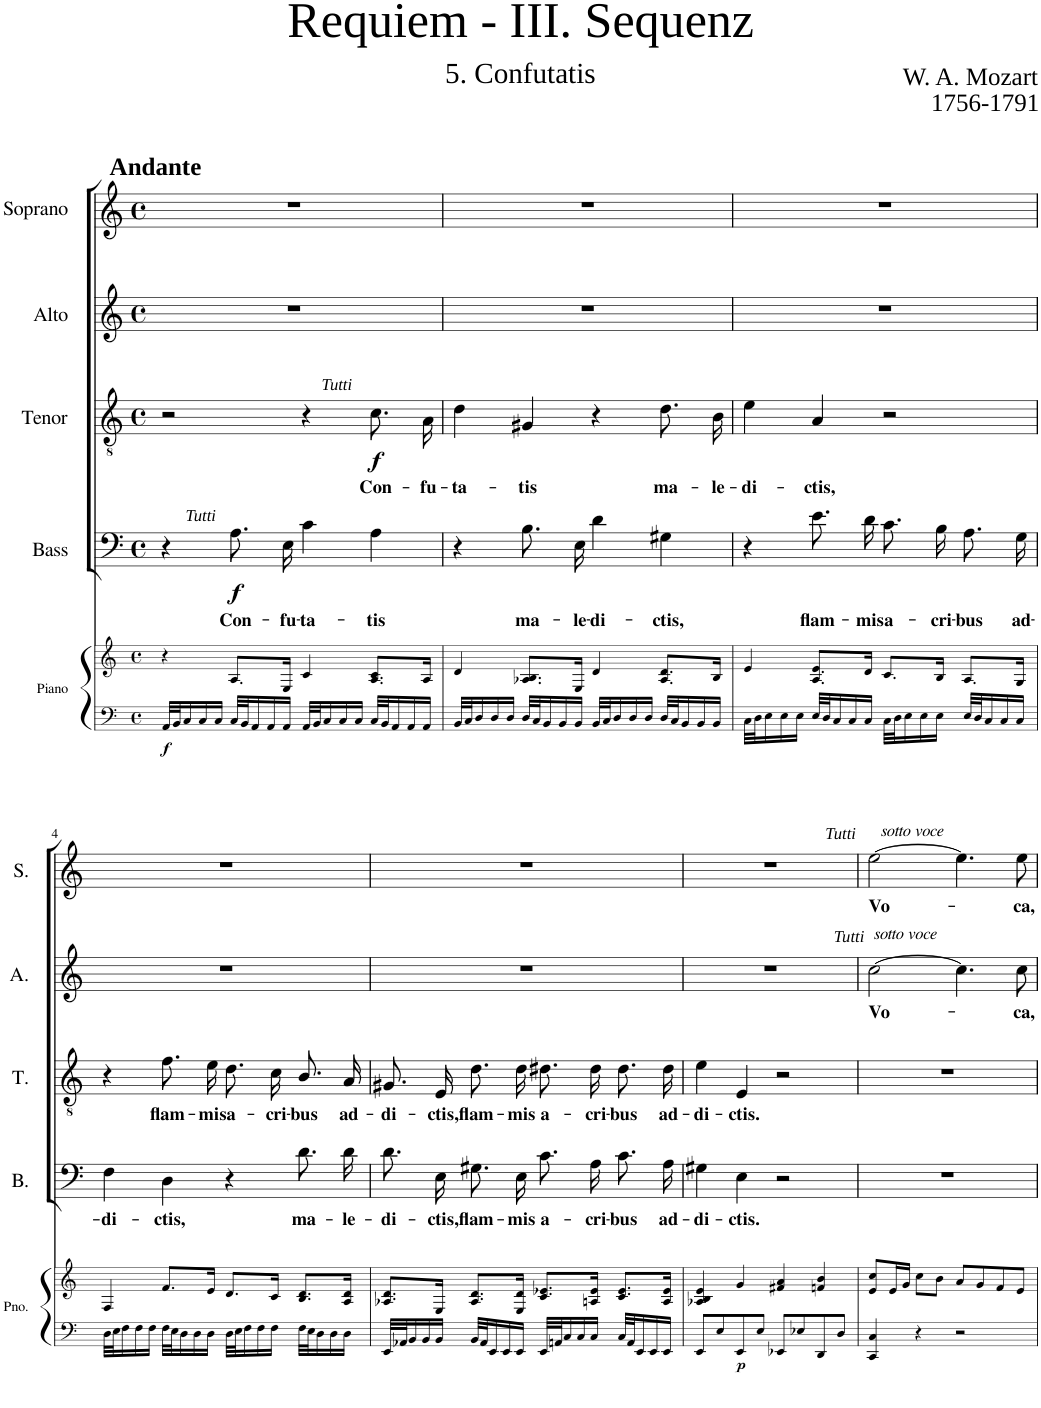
**kern	**kern	**dynam	**kern	**text	**dynam	**kern	**text	**dynam	**kern	**text	**kern	**text
*part5	*part5	*part5	*part4	*part4	*part4	*part3	*part3	*part3	*part2	*part2	*part1	*part1
*staff6	*staff5	*staff5/6	*staff4	*staff4	*staff4	*staff3	*staff3	*staff3	*staff2	*staff2	*staff1	*staff1
*I"Piano	*	*	*I"Bass	*	*	*I"Tenor	*	*	*I"Alto	*	*I"Soprano	*
*I'Pno.	*	*	*I'B.	*	*	*I'T.	*	*	*I'A.	*	*I'S.	*
*stria5	*stria5	*	*	*	*	*	*	*	*	*	*	*
*clefF4	*clefG2	*	*clefF4	*	*	*clefGv2	*	*	*clefG2	*	*clefG2	*
*k[]	*k[]	*	*k[]	*	*	*k[]	*	*	*k[]	*	*k[]	*
*M4/4	*M4/4	*	*M4/4	*	*	*M4/4	*	*	*M4/4	*	*M4/4	*
*met(c)	*met(c)	*	*met(c)	*	*	*met(c)	*	*	*met(c)	*	*met(c)	*
=1	=1	=1	=1	=1	=1	=1	=1	=1	=1	=1	=1	=1
!	!	!	!	!	!	!	!	!	!	!	!LO:TX:a:B:t=Andante	!
!	!	!LO:DY:b=2	!	!	!	!	!	!	!	!	!	!
32AA/LLL	4r	f	4r	.	.	2r	.	.	1r	.	1r	.
32BB/J	.	.	.	.	.	.	.	.	.	.	.	.
16C/	.	.	.	.	.	.	.	.	.	.	.	.
16C/	.	.	.	.	.	.	.	.	.	.	.	.
16C/JJ	.	.	.	.	.	.	.	.	.	.	.	.
!	!	!	!LO:TX:a:i:t=Tutti	!	!	!	!	!	!	!	!	!
!	!	!	!	!LO:LY:b	!LO:DY:b	!	!	!	!	!	!	!
32C/LLL	8.A/L	.	8.A\L	Con-	f	.	.	.	.	.	.	.
32BB/J	.	.	.	.	.	.	.	.	.	.	.	.
16AA/	.	.	.	.	.	.	.	.	.	.	.	.
16AA/	.	.	.	.	.	.	.	.	.	.	.	.
!	!	!	!	!LO:LY:b	!	!	!	!	!	!	!	!
16AA/JJ	16E/Jk	.	16E\Jk	-fu-	.	.	.	.	.	.	.	.
!	!	!	!	!LO:LY:b	!	!	!	!	!	!	!	!
32AA/LLL	4c/	.	4c\	-ta-	.	4r	.	.	.	.	.	.
32BB/J	.	.	.	.	.	.	.	.	.	.	.	.
16C/	.	.	.	.	.	.	.	.	.	.	.	.
16C/	.	.	.	.	.	.	.	.	.	.	.	.
16C/JJ	.	.	.	.	.	.	.	.	.	.	.	.
!	!	!	!	!	!	!LO:TX:a:i:t=Tutti	!	!	!	!	!	!
!	!	!	!	!LO:LY:b	!	!	!LO:LY:b	!LO:DY:b	!	!	!	!
32C/LLL	8.A/ 8.c/L	.	4A\	-tis	.	8.c\L	Con-	f	.	.	.	.
32BB/J	.	.	.	.	.	.	.	.	.	.	.	.
16AA/	.	.	.	.	.	.	.	.	.	.	.	.
16AA/	.	.	.	.	.	.	.	.	.	.	.	.
!	!	!	!	!	!	!	!LO:LY:b	!	!	!	!	!
16AA/JJ	16A/Jk	.	.	.	.	16A\Jk	-fu-	.	.	.	.	.
=2	=2	=2	=2	=2	=2	=2	=2	=2	=2	=2	=2	=2
!	!	!	!	!	!	!	!LO:LY:b	!	!	!	!	!
32BB/LLL	4d/	.	4r	.	.	4d\	-ta-	.	1r	.	1r	.
32C/J	.	.	.	.	.	.	.	.	.	.	.	.
16D/	.	.	.	.	.	.	.	.	.	.	.	.
16D/	.	.	.	.	.	.	.	.	.	.	.	.
16D/JJ	.	.	.	.	.	.	.	.	.	.	.	.
!	!	!	!	!LO:LY:b	!	!	!LO:LY:b	!	!	!	!	!
32D/LLL	8.A-X/ 8.B/L	.	8.B\L	ma-	.	4G#X/	-tis	.	.	.	.	.
32C/J	.	.	.	.	.	.	.	.	.	.	.	.
16BB/	.	.	.	.	.	.	.	.	.	.	.	.
16BB/	.	.	.	.	.	.	.	.	.	.	.	.
!	!	!	!	!LO:LY:b	!	!	!	!	!	!	!	!
16BB/JJ	16E/Jk	.	16E\Jk	-le-	.	.	.	.	.	.	.	.
!	!	!	!	!LO:LY:b	!	!	!	!	!	!	!	!
32BB/LLL	4d/	.	4d\	-di-	.	4r	.	.	.	.	.	.
32C/J	.	.	.	.	.	.	.	.	.	.	.	.
16D/	.	.	.	.	.	.	.	.	.	.	.	.
16D/	.	.	.	.	.	.	.	.	.	.	.	.
16D/JJ	.	.	.	.	.	.	.	.	.	.	.	.
!	!	!	!	!LO:LY:b	!	!	!LO:LY:b	!	!	!	!	!
32D/LLL	8.A-/ 8.d/L	.	4G#X\	-ctis,	.	8.d\L	ma-	.	.	.	.	.
32C/J	.	.	.	.	.	.	.	.	.	.	.	.
16BB/	.	.	.	.	.	.	.	.	.	.	.	.
16BB/	.	.	.	.	.	.	.	.	.	.	.	.
!	!	!	!	!	!	!	!LO:LY:b	!	!	!	!	!
16BB/JJ	16B/Jk	.	.	.	.	16B\Jk	-le-	.	.	.	.	.
=3	=3	=3	=3	=3	=3	=3	=3	=3	=3	=3	=3	=3
!	!	!	!	!	!	!	!LO:LY:b	!	!	!	!	!
32C\LLL	4e/	.	4r	.	.	4e\	-di-	.	1r	.	1r	.
32D\J	.	.	.	.	.	.	.	.	.	.	.	.
16E\	.	.	.	.	.	.	.	.	.	.	.	.
16E\	.	.	.	.	.	.	.	.	.	.	.	.
16E\JJ	.	.	.	.	.	.	.	.	.	.	.	.
!	!	!	!	!LO:LY:b	!	!	!LO:LY:b	!	!	!	!	!
32E/LLL	8.A/ 8.e/L	.	8.e\L	flam-	.	4A/	-ctis,	.	.	.	.	.
32D/J	.	.	.	.	.	.	.	.	.	.	.	.
16C/	.	.	.	.	.	.	.	.	.	.	.	.
16C/	.	.	.	.	.	.	.	.	.	.	.	.
!	!	!	!	!LO:LY:b	!	!	!	!	!	!	!	!
16C/JJ	16d/Jk	.	16d\Jk	-mis	.	.	.	.	.	.	.	.
!	!	!	!	!LO:LY:b	!	!	!	!	!	!	!	!
32C\LLL	8.c/L	.	8.c\L	a-	.	2r	.	.	.	.	.	.
32D\J	.	.	.	.	.	.	.	.	.	.	.	.
16E\	.	.	.	.	.	.	.	.	.	.	.	.
16E\	.	.	.	.	.	.	.	.	.	.	.	.
!	!	!	!	!LO:LY:b	!	!	!	!	!	!	!	!
16E\JJ	16B/Jk	.	16B\Jk	-cri-	.	.	.	.	.	.	.	.
!	!	!	!	!LO:LY:b	!	!	!	!	!	!	!	!
32E/LLL	8.A/L	.	8.A\L	-bus	.	.	.	.	.	.	.	.
32D/J	.	.	.	.	.	.	.	.	.	.	.	.
16C/	.	.	.	.	.	.	.	.	.	.	.	.
16C/	.	.	.	.	.	.	.	.	.	.	.	.
!	!	!	!	!LO:LY:b	!	!	!	!	!	!	!	!
16C/JJ	16G/Jk	.	16G\Jk	ad-	.	.	.	.	.	.	.	.
!!LO:LB:g=z
=4	=4	=4	=4	=4	=4	=4	=4	=4	=4	=4	=4	=4
!	!	!	!	!LO:LY:b	!	!	!	!	!	!	!	!
32D\LLL	4F/	.	4F\	-di-	.	4r	.	.	1r	.	1r	.
32E\J	.	.	.	.	.	.	.	.	.	.	.	.
16F\	.	.	.	.	.	.	.	.	.	.	.	.
16F\	.	.	.	.	.	.	.	.	.	.	.	.
16F\JJ	.	.	.	.	.	.	.	.	.	.	.	.
!	!	!	!	!LO:LY:b	!	!	!LO:LY:b	!	!	!	!	!
32F\LLL	8.f/L	.	4D\	-ctis,	.	8.f\L	flam-	.	.	.	.	.
32E\J	.	.	.	.	.	.	.	.	.	.	.	.
16D\	.	.	.	.	.	.	.	.	.	.	.	.
16D\	.	.	.	.	.	.	.	.	.	.	.	.
!	!	!	!	!	!	!	!LO:LY:b	!	!	!	!	!
16D\JJ	16e/Jk	.	.	.	.	16e\Jk	-mis	.	.	.	.	.
!	!	!	!	!	!	!	!LO:LY:b	!	!	!	!	!
32D\LLL	8.d/L	.	4r	.	.	8.d\L	a-	.	.	.	.	.
32E\J	.	.	.	.	.	.	.	.	.	.	.	.
16F\	.	.	.	.	.	.	.	.	.	.	.	.
16F\	.	.	.	.	.	.	.	.	.	.	.	.
!	!	!	!	!	!	!	!LO:LY:b	!	!	!	!	!
16F\JJ	16c/Jk	.	.	.	.	16c\Jk	-cri-	.	.	.	.	.
!	!	!	!	!LO:LY:b	!	!	!LO:LY:b	!	!	!	!	!
32F\LLL	8.B/ 8.d/L	.	8.d\L	ma-	.	8.B/L	-bus	.	.	.	.	.
32E\J	.	.	.	.	.	.	.	.	.	.	.	.
16D\	.	.	.	.	.	.	.	.	.	.	.	.
16D\	.	.	.	.	.	.	.	.	.	.	.	.
!	!	!	!	!LO:LY:b	!	!	!LO:LY:b	!	!	!	!	!
16D\JJ	16A/ 16d/Jk	.	16d\Jk	-le-	.	16A/Jk	ad-	.	.	.	.	.
=5	=5	=5	=5	=5	=5	=5	=5	=5	=5	=5	=5	=5
!	!	!	!	!LO:LY:b	!	!	!LO:LY:b	!	!	!	!	!
32EE/LLL	8.A-X/ 8.d/L	.	8.d\L	-di-	.	8.G#X/L	-di-	.	1r	.	1r	.
32AA-X/J	.	.	.	.	.	.	.	.	.	.	.	.
16BB/	.	.	.	.	.	.	.	.	.	.	.	.
16BB/	.	.	.	.	.	.	.	.	.	.	.	.
!	!	!	!	!LO:LY:b	!	!	!LO:LY:b	!	!	!	!	!
16BB/JJ	16E/Jk	.	16E\Jk	-ctis,	.	16E/Jk	-ctis,	.	.	.	.	.
!	!	!	!	!LO:LY:b	!	!	!LO:LY:b	!	!	!	!	!
32BB/LLL	8.A-/ 8.d/L	.	8.G#X\L	flam-	.	8.d\L	flam-	.	.	.	.	.
32AA-/J	.	.	.	.	.	.	.	.	.	.	.	.
16EE/	.	.	.	.	.	.	.	.	.	.	.	.
16EE/	.	.	.	.	.	.	.	.	.	.	.	.
!	!	!	!	!LO:LY:b	!	!	!LO:LY:b	!	!	!	!	!
16EE/JJ	16E/ 16d/Jk	.	16E\Jk	-mis	.	16d\Jk	-mis	.	.	.	.	.
!	!	!	!	!LO:LY:b	!	!	!LO:LY:b	!	!	!	!	!
32EE/LLL	8.c/ 8.e-X/L	.	8.c\L	a-	.	8.d#X\L	a-	.	.	.	.	.
32AAn/J	.	.	.	.	.	.	.	.	.	.	.	.
16C/	.	.	.	.	.	.	.	.	.	.	.	.
16C/	.	.	.	.	.	.	.	.	.	.	.	.
!	!	!	!	!LO:LY:b	!	!	!LO:LY:b	!	!	!	!	!
16C/JJ	16An/ 16e-/Jk	.	16A\Jk	-cri-	.	16d#\Jk	-cri-	.	.	.	.	.
!	!	!	!	!LO:LY:b	!	!	!LO:LY:b	!	!	!	!	!
32C/LLL	8.c/ 8.e-/L	.	8.c\L	-bus	.	8.d#\L	-bus	.	.	.	.	.
32AA/J	.	.	.	.	.	.	.	.	.	.	.	.
16EE/	.	.	.	.	.	.	.	.	.	.	.	.
16EE/	.	.	.	.	.	.	.	.	.	.	.	.
!	!	!	!	!LO:LY:b	!	!	!LO:LY:b	!	!	!	!	!
16EE/JJ	16A/ 16e-/Jk	.	16A\Jk	ad-	.	16d#\Jk	ad-	.	.	.	.	.
=6	=6	=6	=6	=6	=6	=6	=6	=6	=6	=6	=6	=6
!	!	!	!	!LO:LY:b	!	!	!LO:LY:b	!	!	!	!	!
8EE/L	4A-X/ 4B/ 4e/	.	4G#X\	-di-	.	4e\	-di-	.	1r	.	1r	.
8E/	.	.	.	.	.	.	.	.	.	.	.	.
!	!	!LO:DY:b=2	!	!LO:LY:b	!	!	!LO:LY:b	!	!	!	!	!
8EE/	4g/	p	4E\	-ctis.	.	4E/	-ctis.	.	.	.	.	.
8E/J	.	.	.	.	.	.	.	.	.	.	.	.
8EE-X/L	4f#X/ 4a/	.	2r	.	.	2r	.	.	.	.	.	.
8E-X/	.	.	.	.	.	.	.	.	.	.	.	.
8DD/	4fn/ 4b/	.	.	.	.	.	.	.	.	.	.	.
8D/J	.	.	.	.	.	.	.	.	.	.	.	.
=7	=7	=7	=7	=7	=7	=7	=7	=7	=7	=7	=7	=7
!	!	!	!	!	!	!	!	!	!	!	!LO:TX:a:i:t=Tutti	!
!	!	!	!	!	!	!	!	!	!	!	!LO:TX:a:i:t=sotto voce	!
!	!	!	!	!	!	!	!	!	!LO:TX:a:i:t=Tutti	!	!	!
!	!	!	!	!	!	!	!	!	!LO:TX:a:i:t=sotto voce	!	!	!
!	!	!	!	!	!	!	!	!	!	!LO:LY:b	!	!LO:LY:b
4CC/ 4C/	8e/ 8cc/L	.	1r	.	.	1r	.	.	[2cc\	Vo-	[2ee\	Vo-
.	16e/L	.	.	.	.	.	.	.	.	.	.	.
.	16g/JJ	.	.	.	.	.	.	.	.	.	.	.
4r	8cc\L	.	.	.	.	.	.	.	.	.	.	.
.	8b\J	.	.	.	.	.	.	.	.	.	.	.
2r	8a/L	.	.	.	.	.	.	.	4.cc\]	.	4.ee\]	.
.	8g/	.	.	.	.	.	.	.	.	.	.	.
.	8f/	.	.	.	.	.	.	.	.	.	.	.
!	!	!	!	!	!	!	!	!	!	!LO:LY:b	!	!LO:LY:b
.	8e/J	.	.	.	.	.	.	.	8cc\	-ca,	8ee\	-ca,
=	=	=	=	=	=	=	=	=	=	=	=	=
*-	*-	*-	*-	*-	*-	*-	*-	*-	*-	*-	*-	*-
